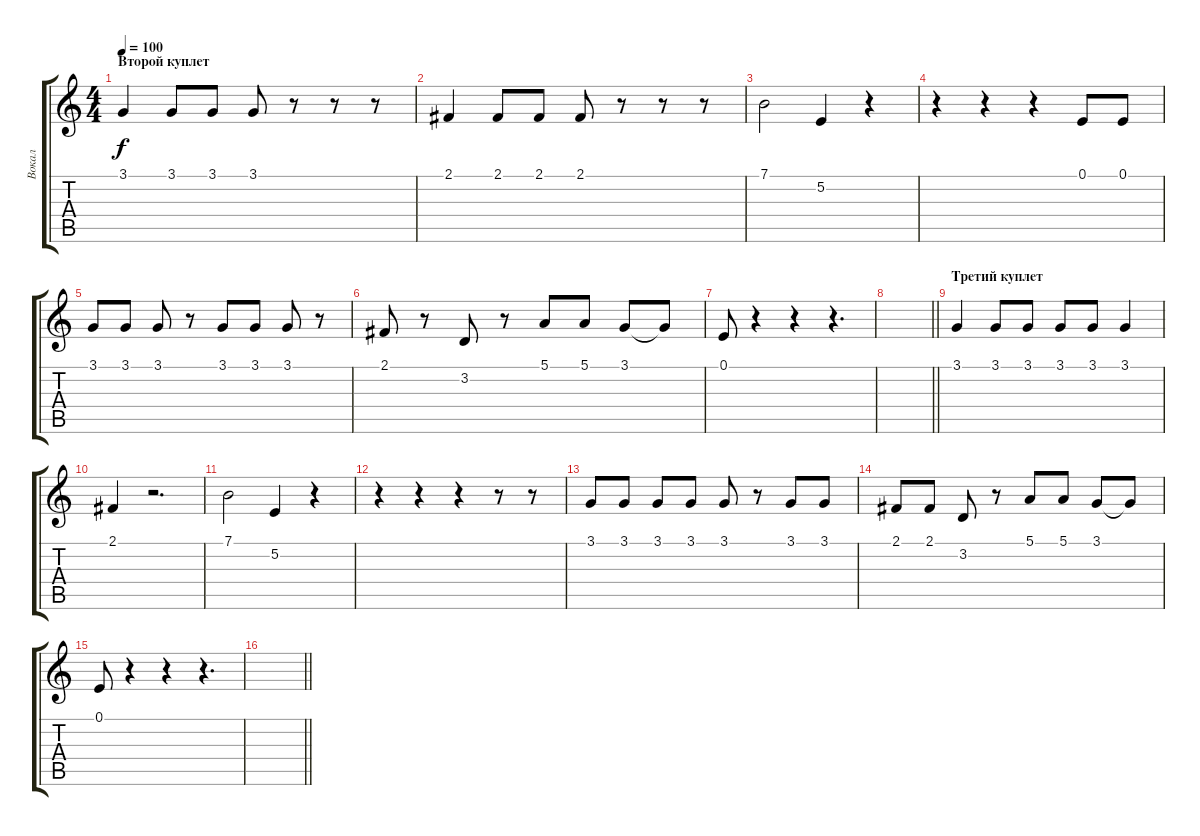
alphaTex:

\track ("Вокал" "Вокал") {instrument choiraahs}
\staff {score tabs}
\tuning (E4 B3 G3 D3 A2 E2) {hide}
\ts (4 4)
\section ("" "Второй куплет")
\tempo 100
\clef g2
\ks c
3.1.4{dy f} 3.1.8 3.1.8 3.1.8 r.8 r.8 r.8 |
2.1.4 2.1.8 2.1.8 2.1.8 r.8 r.8 r.8 |
7.1.2 5.2.4 r.4 |
r.4 r.4 r.4 0.1.8 0.1.8 |
3.1.8 3.1.8 3.1.8 r.8 3.1.8 3.1.8 3.1.8 r.8 |
2.1.8 r.8 3.2.8 r.8 5.1.8 5.1.8 3.1.8 3.1{t}.8 |
0.1.8 r.4 r.4 r.4{d} |
\barLineRight lightlight
|
\section ("" "Третий куплет")
3.1.4 3.1.8 3.1.8 3.1.8 3.1.8 3.1.4 |
2.1.4 r.2{d} |
7.1.2 5.2.4 r.4 |
r.4 r.4 r.4 r.8 r.8 |
3.1.8 3.1.8 3.1.8 3.1.8 3.1.8 r.8 3.1.8 3.1.8 |
2.1.8 2.1.8 3.2.8 r.8 5.1.8 5.1.8 3.1.8 3.1{t}.8 |
0.1.8 r.4 r.4 r.4{d} |
\barLineRight lightlight
